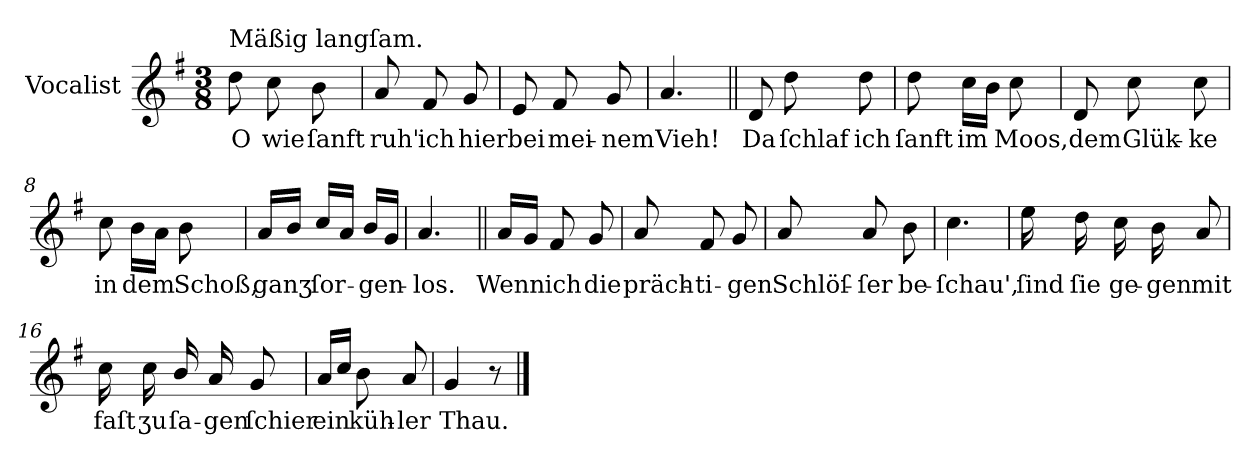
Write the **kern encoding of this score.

**kern	**text
*part1	*part1
*staff1	*staff1
*I"Vocalist	*
*clefG2	*
*k[f#]	*
*G:	*
*M3/8	*
=1	=1
!LO:TX:a:t=Mäßig langſam.	!
8dd	O
8cc	wie
8b	ſanft
=2	=2
8a	ruh'
8f#	ich
8g	hier
=3	=3
8e	bei
8f#	mei-
8g	-nem
=4	=4
4.a	Vieh!
=5||	=5||
8d	Da
8dd	ſchlaf
8dd	ich
=6	=6
8dd	ſanft
16ccLL	im
16bJJ	.
8cc	Moos,
=7	=7
8d	dem
8cc	Glük-
8cc	-ke
=8	=8
8cc	in
16b\LL	dem
16aJJ	.
8b	Schoß,
=9	=9
16aLL	ganʒ
16bJJ	.
16cc/LL	ſor-
16aJJ	.
16bLL	-gen-
16gJJ	.
=10	=10
4.a	-los.
=11||	=11||
16aLL	Wenn
16gJJ	.
8f#	ich
8g	die
=12	=12
8a	präch-
8f#	-ti-
8g	-gen
=13	=13
8a	Schlöſ-
8a	-ſer
8b	be-
=14	=14
4.cc	-ſchau',
=15	=15
16ee	ſind
16dd	ſie
16cc	ge-
16b	-gen
8a	mit
=16	=16
16cc	faſt
16cc	ʒu
16b/	ſa-
16a	-gen
8g	ſchier
=17	=17
16a/LL	ein
16ccJJ	.
8b	küh-
8a	-ler
=18	=18
4g	Thau.
8r	.
==	==
*-	*-
